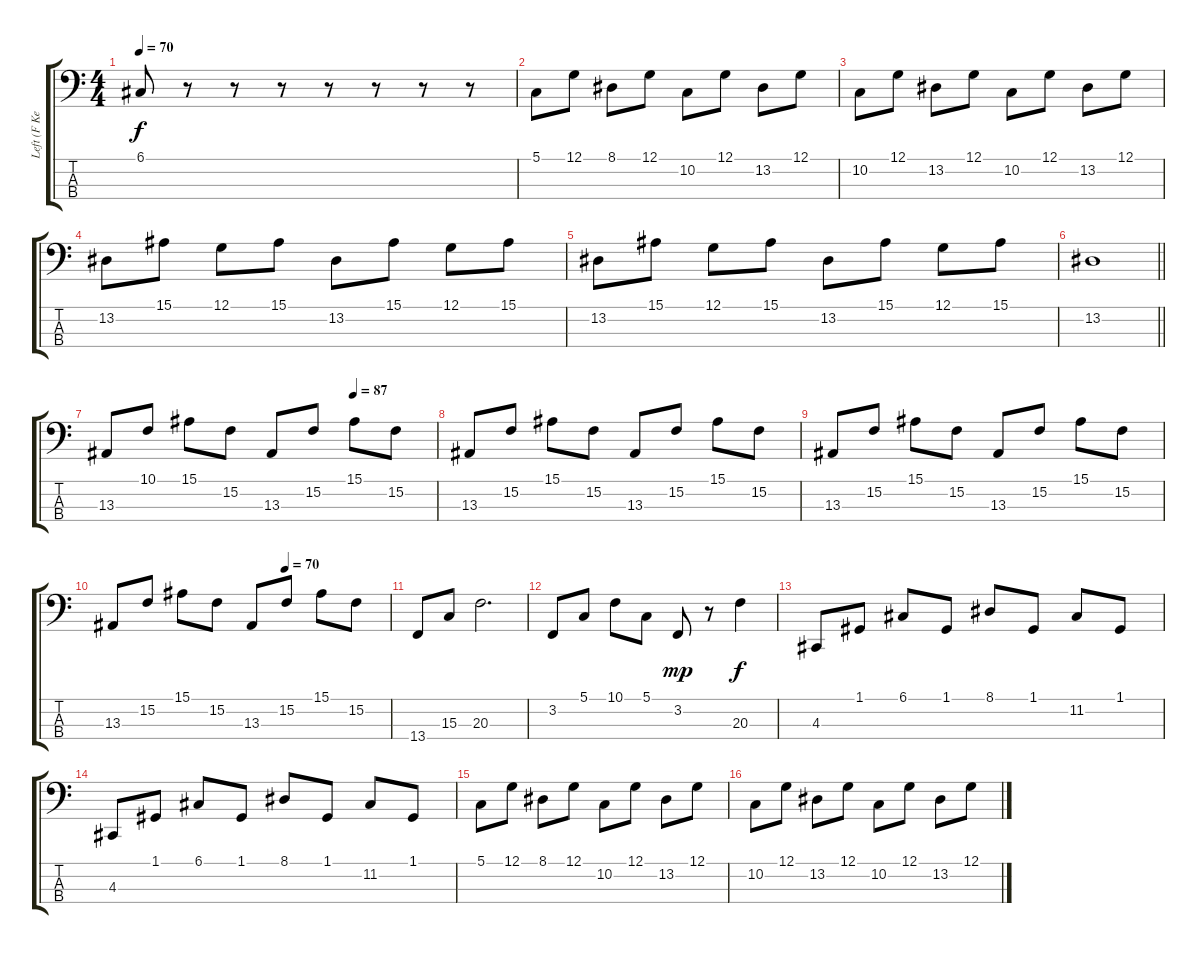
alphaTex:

\track ("Left (F Key)" "Left (F Ke") {instrument acousticgrandpiano}
\staff {score tabs}
\tuning (G2 D2 A1 E1) {hide}
\ts (4 4)
\tempo 70
\clef f4
\ks c
6.1.8{dy f} r.8 r.8 r.8 r.8 r.8 r.8 r.8 |
5.1.8 12.1.8 8.1.8 12.1.8 10.2.8 12.1.8 13.2.8 12.1.8 |
10.2.8 12.1.8 13.2.8 12.1.8 10.2.8 12.1.8 13.2.8 12.1.8 |
13.2.8 15.1.8 12.1.8 15.1.8 13.2.8 15.1.8 12.1.8 15.1.8 |
13.2.8 15.1.8 12.1.8 15.1.8 13.2.8 15.1.8 12.1.8 15.1.8 |
\barLineRight lightlight
13.2.1 |
\section ("" "")
\tempo (87 0.75)
13.3.8 10.1.8 15.1.8 15.2.8 13.3.8 15.2.8 15.1.8 15.2.8 |
13.3.8 15.2.8 15.1.8 15.2.8 13.3.8 15.2.8 15.1.8 15.2.8 |
13.3.8 15.2.8 15.1.8 15.2.8 13.3.8 15.2.8 15.1.8 15.2.8 |
\tempo (70 0.625)
13.3.8 15.2.8 15.1.8 15.2.8 13.3.8 15.2.8 15.1.8 15.2.8 |
13.4.8 15.3.8 20.3.2{d} |
3.2.8 5.1.8 10.1.8 5.1.8 3.2.8{dy mp} r.8 20.3.4{dy f} |
4.3.8 1.1.8 6.1.8 1.1.8 8.1.8 1.1.8 11.2.8 1.1.8 |
4.3.8 1.1.8 6.1.8 1.1.8 8.1.8 1.1.8 11.2.8 1.1.8 |
5.1.8 12.1.8 8.1.8 12.1.8 10.2.8 12.1.8 13.2.8 12.1.8 |
10.2.8 12.1.8 13.2.8 12.1.8 10.2.8 12.1.8 13.2.8 12.1.8
